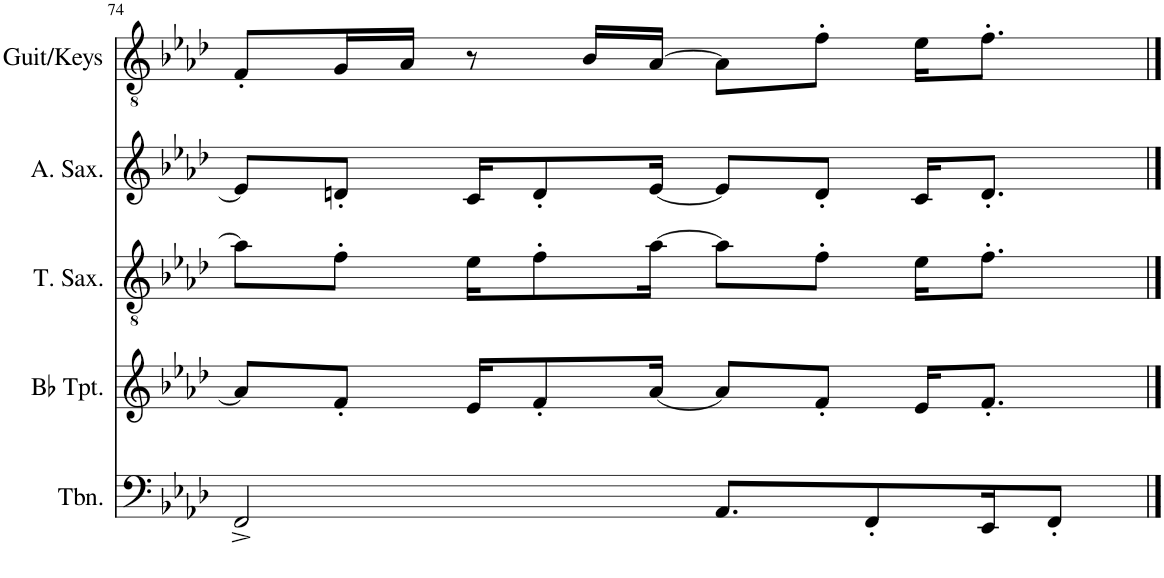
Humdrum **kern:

**kern	**kern	**kern	**kern	**kern
*part5	*part4	*part3	*part2	*part1
*staff5	*staff4	*staff3	*staff2	*staff1
*I"Trombone	*I"Bb Trumpet	*I"Tenor Saxophone	*I"Alto Saxophone	*I"Guit/Keys
*I'Tbn.	*I'Bb Tpt.	*I'T. Sax.	*I'A. Sax.	*I'Guit/Keys
!!LO:PB:g=z
*clefF4	*clefG2	*clefGv2	*clefG2	*clefGv2
*	*ITrd1c2	*ITrd8c14	*ITrd5c9	*
*k[b-e-a-d-]	*k[b-e-a-d-]	*k[b-e-a-d-]	*k[b-e-a-d-]	*k[b-e-a-d-]
*M4/4	*M4/4	*M4/4	*M4/4	*M4/4
=74	=74	=74	=74	=74
2FF^/	8a-/L]	8a-\L]	8e-/L]	8F'/L
.	8f'/J	8f'\J	8dn'/J	16G/L
.	.	.	.	16A-/JJ
.	16e-/KL	16e-\KL	16c/KL	8r
.	8f'/	8f'\	8d'/	.
.	.	.	.	16B-/LL
.	[16a-/Jk	[16a-\Jk	[16e-/Jk	[16A-/JJ
8.AA-/L	8a-/L]	8a-\L]	8e-/L]	8A-\L]
.	8f'/J	8f'\J	8d'/J	8f'\J
8FF'/	.	.	.	.
.	16e-/KL	16e-\KL	16c/KL	16e-\KL
16EE-/K	8.f'/J	8.f'\J	8.d'/J	8.f'\J
8FF'/J	.	.	.	.
==	==	==	==	==
*-	*-	*-	*-	*-
